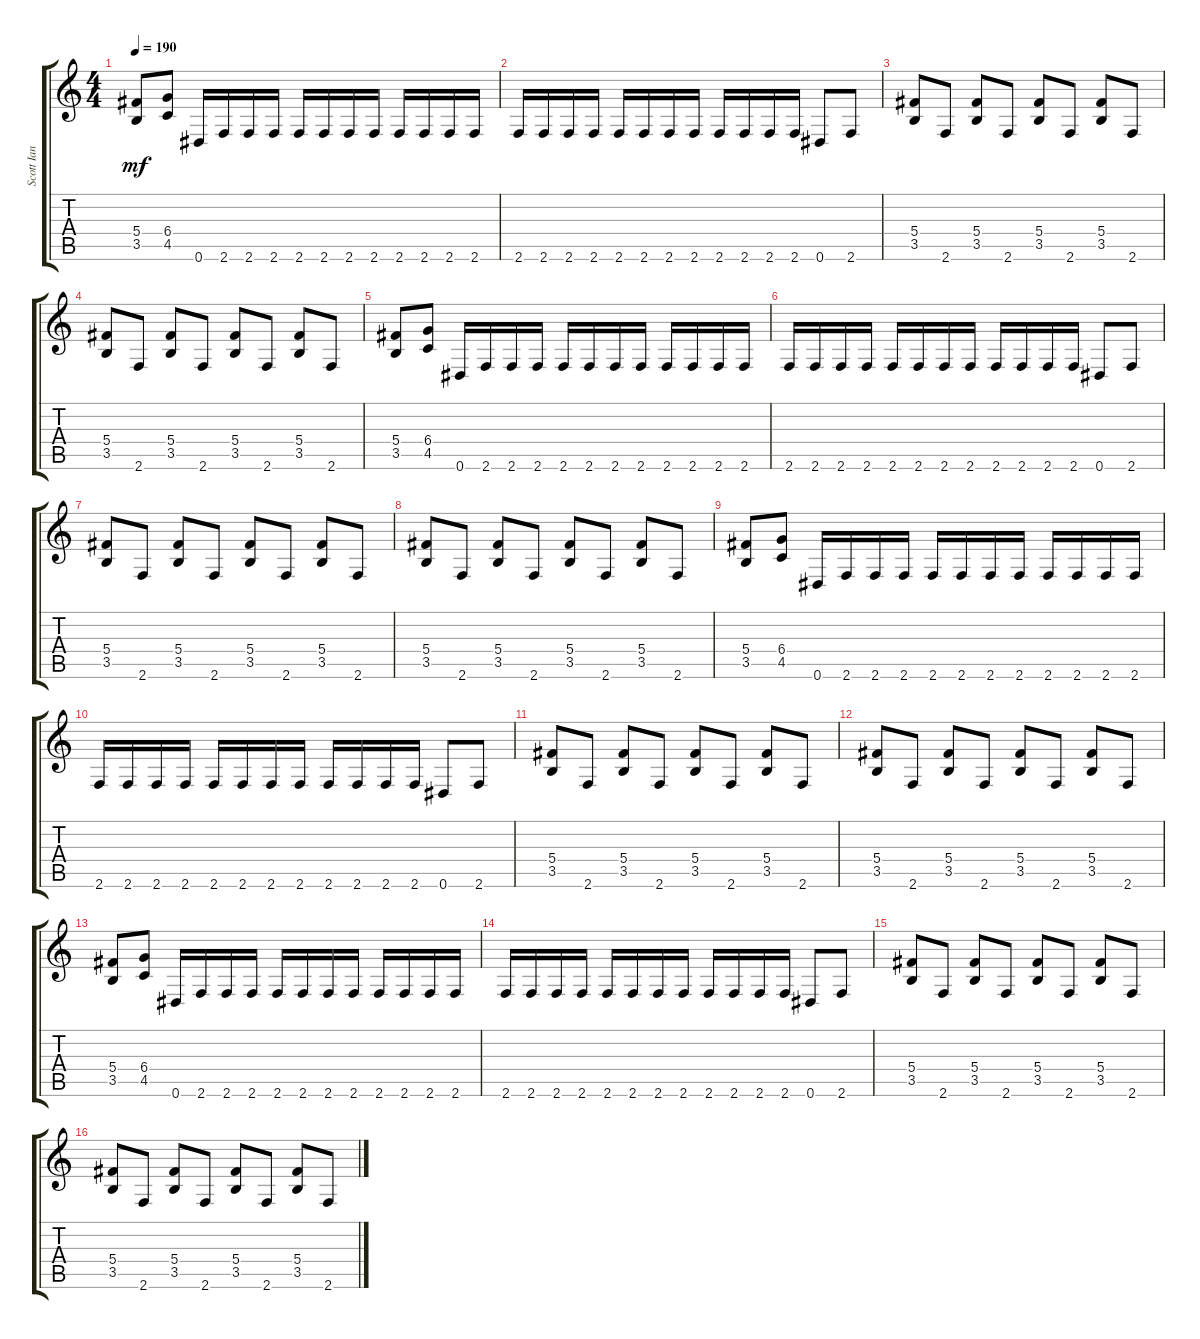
\track ("Scott Ian" "Scott Ian") {instrument distortionguitar}
\staff {score tabs}
\tuning (Eb4 Bb3 Gb3 Db3 Ab2 Eb2) {hide}
\ts (4 4)
\tempo 190
\clef g2
\ks c
(5.4 3.5).8{dy mf} (6.4 4.5).8 0.6.16 2.6.16 2.6.16 2.6.16 2.6.16 2.6.16 2.6.16 2.6.16 2.6.16 2.6.16 2.6.16 2.6.16 |
2.6.16 2.6.16 2.6.16 2.6.16 2.6.16 2.6.16 2.6.16 2.6.16 2.6.16 2.6.16 2.6.16 2.6.16 0.6.8 2.6.8 |
(5.4 3.5).8 2.6.8 (5.4 3.5).8 2.6.8 (5.4 3.5).8 2.6.8 (5.4 3.5).8 2.6.8 |
(5.4 3.5).8 2.6.8 (5.4 3.5).8 2.6.8 (5.4 3.5).8 2.6.8 (5.4 3.5).8 2.6.8 |
(5.4 3.5).8 (6.4 4.5).8 0.6.16 2.6.16 2.6.16 2.6.16 2.6.16 2.6.16 2.6.16 2.6.16 2.6.16 2.6.16 2.6.16 2.6.16 |
2.6.16 2.6.16 2.6.16 2.6.16 2.6.16 2.6.16 2.6.16 2.6.16 2.6.16 2.6.16 2.6.16 2.6.16 0.6.8 2.6.8 |
(5.4 3.5).8 2.6.8 (5.4 3.5).8 2.6.8 (5.4 3.5).8 2.6.8 (5.4 3.5).8 2.6.8 |
(5.4 3.5).8 2.6.8 (5.4 3.5).8 2.6.8 (5.4 3.5).8 2.6.8 (5.4 3.5).8 2.6.8 |
(5.4 3.5).8 (6.4 4.5).8 0.6.16 2.6.16 2.6.16 2.6.16 2.6.16 2.6.16 2.6.16 2.6.16 2.6.16 2.6.16 2.6.16 2.6.16 |
2.6.16 2.6.16 2.6.16 2.6.16 2.6.16 2.6.16 2.6.16 2.6.16 2.6.16 2.6.16 2.6.16 2.6.16 0.6.8 2.6.8 |
(5.4 3.5).8 2.6.8 (5.4 3.5).8 2.6.8 (5.4 3.5).8 2.6.8 (5.4 3.5).8 2.6.8 |
(5.4 3.5).8 2.6.8 (5.4 3.5).8 2.6.8 (5.4 3.5).8 2.6.8 (5.4 3.5).8 2.6.8 |
(5.4 3.5).8 (6.4 4.5).8 0.6.16 2.6.16 2.6.16 2.6.16 2.6.16 2.6.16 2.6.16 2.6.16 2.6.16 2.6.16 2.6.16 2.6.16 |
2.6.16 2.6.16 2.6.16 2.6.16 2.6.16 2.6.16 2.6.16 2.6.16 2.6.16 2.6.16 2.6.16 2.6.16 0.6.8 2.6.8 |
(5.4 3.5).8 2.6.8 (5.4 3.5).8 2.6.8 (5.4 3.5).8 2.6.8 (5.4 3.5).8 2.6.8 |
(5.4 3.5).8 2.6.8 (5.4 3.5).8 2.6.8 (5.4 3.5).8 2.6.8 (5.4 3.5).8 2.6.8
